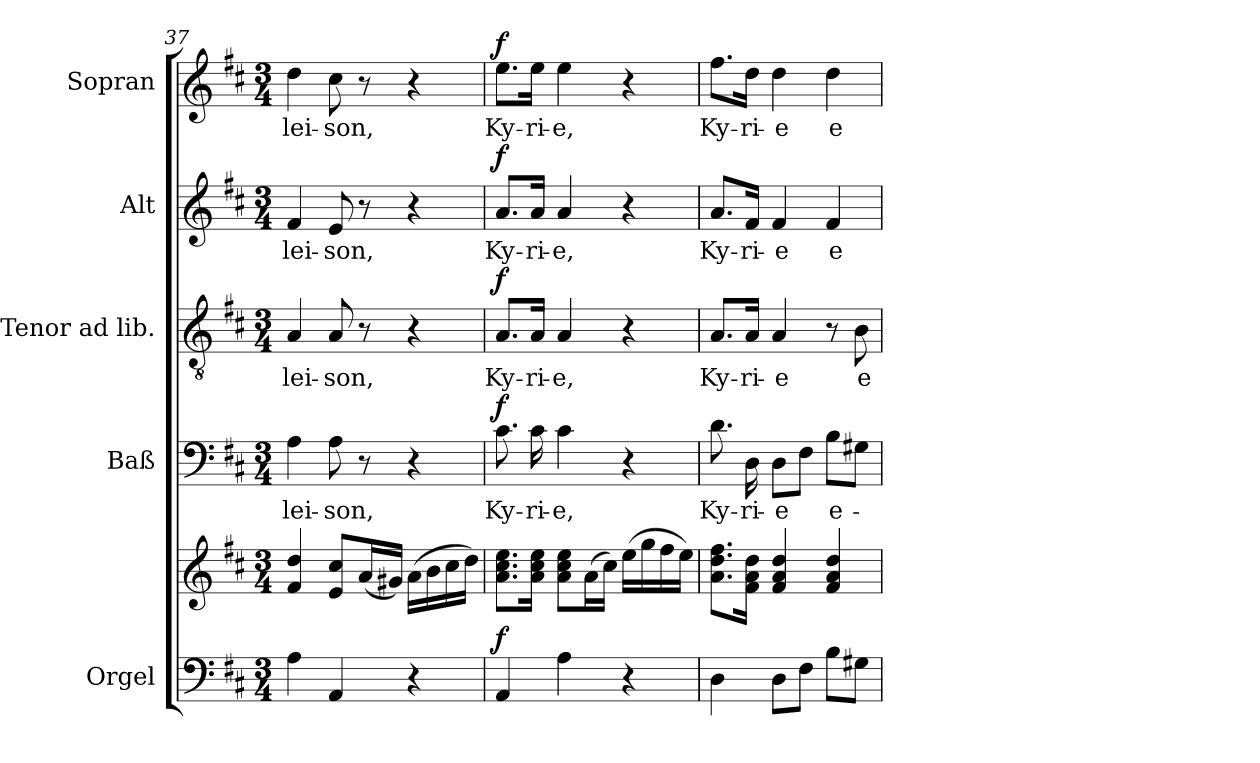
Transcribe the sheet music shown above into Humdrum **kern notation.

**kern	**kern	**dynam	**kern	**text	**dynam	**kern	**text	**dynam	**kern	**text	**dynam	**kern	**text	**dynam
*part5	*part5	*part5	*part4	*part4	*part4	*part3	*part3	*part3	*part2	*part2	*part2	*part1	*part1	*part1
*staff6	*staff5	*staff5/6	*staff4	*staff4	*staff4	*staff3	*staff3	*staff3	*staff2	*staff2	*staff2	*staff1	*staff1	*staff1
*I"Orgel	*	*	*I"Baß	*	*	*I"Tenor ad lib.	*	*	*I"Alt	*	*	*I"Sopran	*	*
!!LO:PB:g=z
*clefF4	*clefG2	*	*clefF4	*	*	*clefGv2	*	*	*clefG2	*	*	*clefG2	*	*
*k[f#c#]	*k[f#c#]	*	*k[f#c#]	*	*	*k[f#c#]	*	*	*k[f#c#]	*	*	*k[f#c#]	*	*
*D:	*D:	*	*D:	*	*	*D:	*	*	*D:	*	*	*D:	*	*
*M3/4	*M3/4	*	*M3/4	*	*	*M3/4	*	*	*M3/4	*	*	*M3/4	*	*
=37	=37	=37	=37	=37	=37	=37	=37	=37	=37	=37	=37	=37	=37	=37
!	!	!	!	!LO:LY:b	!	!	!LO:LY:b	!	!	!LO:LY:b	!	!	!LO:LY:b	!
4A\	4f#/ 4dd/	.	4A\	-lei-	.	4A/	-lei-	.	4f#/	-lei-	.	4dd\	-lei-	.
!	!	!	!	!LO:LY:b	!	!	!LO:LY:b	!	!	!LO:LY:b	!	!	!LO:LY:b	!
4AA/	8e/ 8cc#/L	.	8A\	-son,	.	8A/	-son,	.	8e/	-son,	.	8cc#\	-son,	.
.	(<16a/L	.	8r	.	.	8r	.	.	8r	.	.	8r	.	.
.	16g#X/JJ)	.	.	.	.	.	.	.	.	.	.	.	.	.
4r	(>16a\LL	.	4r	.	.	4r	.	.	4r	.	.	4r	.	.
.	16b\	.	.	.	.	.	.	.	.	.	.	.	.	.
.	16cc#\	.	.	.	.	.	.	.	.	.	.	.	.	.
.	16dd\JJ)	.	.	.	.	.	.	.	.	.	.	.	.	.
=38	=38	=38	=38	=38	=38	=38	=38	=38	=38	=38	=38	=38	=38	=38
!	!	!LO:DY:a=2	!	!LO:LY:b	!LO:DY:a	!	!LO:LY:b	!LO:DY:a	!	!LO:LY:b	!LO:DY:a	!	!LO:LY:b	!LO:DY:a
4AA/	8.a\ 8.cc#\ 8.ee\L	f	8.c#\	Ky-	f	8.A/L	Ky-	f	8.a/L	Ky-	f	8.ee\L	Ky-	f
!	!	!	!	!LO:LY:b	!	!	!LO:LY:b	!	!	!LO:LY:b	!	!	!LO:LY:b	!
.	16a\ 16cc#\ 16ee\Jk	.	16c#\	-ri-	.	16A/Jk	-ri-	.	16a/Jk	-ri-	.	16ee\Jk	-ri-	.
!	!	!	!	!LO:LY:b	!	!	!LO:LY:b	!	!	!LO:LY:b	!	!	!LO:LY:b	!
4A\	8a\ 8cc#\ 8ee\L	.	4c#\	-e,	.	4A/	-e,	.	4a/	-e,	.	4ee\	-e,	.
.	(>16a\L	.	.	.	.	.	.	.	.	.	.	.	.	.
.	16cc#\JJ)	.	.	.	.	.	.	.	.	.	.	.	.	.
4r	(>16ee\LL	.	4r	.	.	4r	.	.	4r	.	.	4r	.	.
.	16gg\	.	.	.	.	.	.	.	.	.	.	.	.	.
.	16ff#\	.	.	.	.	.	.	.	.	.	.	.	.	.
.	16ee\JJ)	.	.	.	.	.	.	.	.	.	.	.	.	.
=39	=39	=39	=39	=39	=39	=39	=39	=39	=39	=39	=39	=39	=39	=39
!	!	!	!	!LO:LY:b	!	!	!LO:LY:b	!	!	!LO:LY:b	!	!	!LO:LY:b	!
4D\	8.a\ 8.dd\ 8.ff#\L	.	8.d\	Ky-	.	8.A/L	Ky-	.	8.a/L	Ky-	.	8.ff#\L	Ky-	.
!	!	!	!	!LO:LY:b	!	!	!LO:LY:b	!	!	!LO:LY:b	!	!	!LO:LY:b	!
.	16f#\ 16a\ 16dd\Jk	.	16D\	-ri-	.	16A/Jk	-ri-	.	16f#/Jk	-ri-	.	16dd\Jk	-ri-	.
!	!	!	!	!LO:LY:b	!	!	!LO:LY:b	!	!	!LO:LY:b	!	!	!LO:LY:b	!
8D\L	4f#/ 4a/ 4dd/	.	8D\L	-e	.	4A/	-e	.	4f#/	-e	.	4dd\	-e	.
8F#\J	.	.	8F#\J	.	.	.	.	.	.	.	.	.	.	.
!	!	!	!	!LO:LY:b	!	!	!	!	!	!LO:LY:b	!	!	!LO:LY:b	!
8B\L	4f#/ 4a/ 4dd/	.	8B\L	e-	.	8r	.	.	4f#/	e-	.	4dd\	e-	.
!	!	!	!	!	!	!	!LO:LY:b	!	!	!	!	!	!	!
8G#X\J	.	.	8G#X\J	.	.	8B\	e-	.	.	.	.	.	.	.
=	=	=	=	=	=	=	=	=	=	=	=	=	=	=
*-	*-	*-	*-	*-	*-	*-	*-	*-	*-	*-	*-	*-	*-	*-
